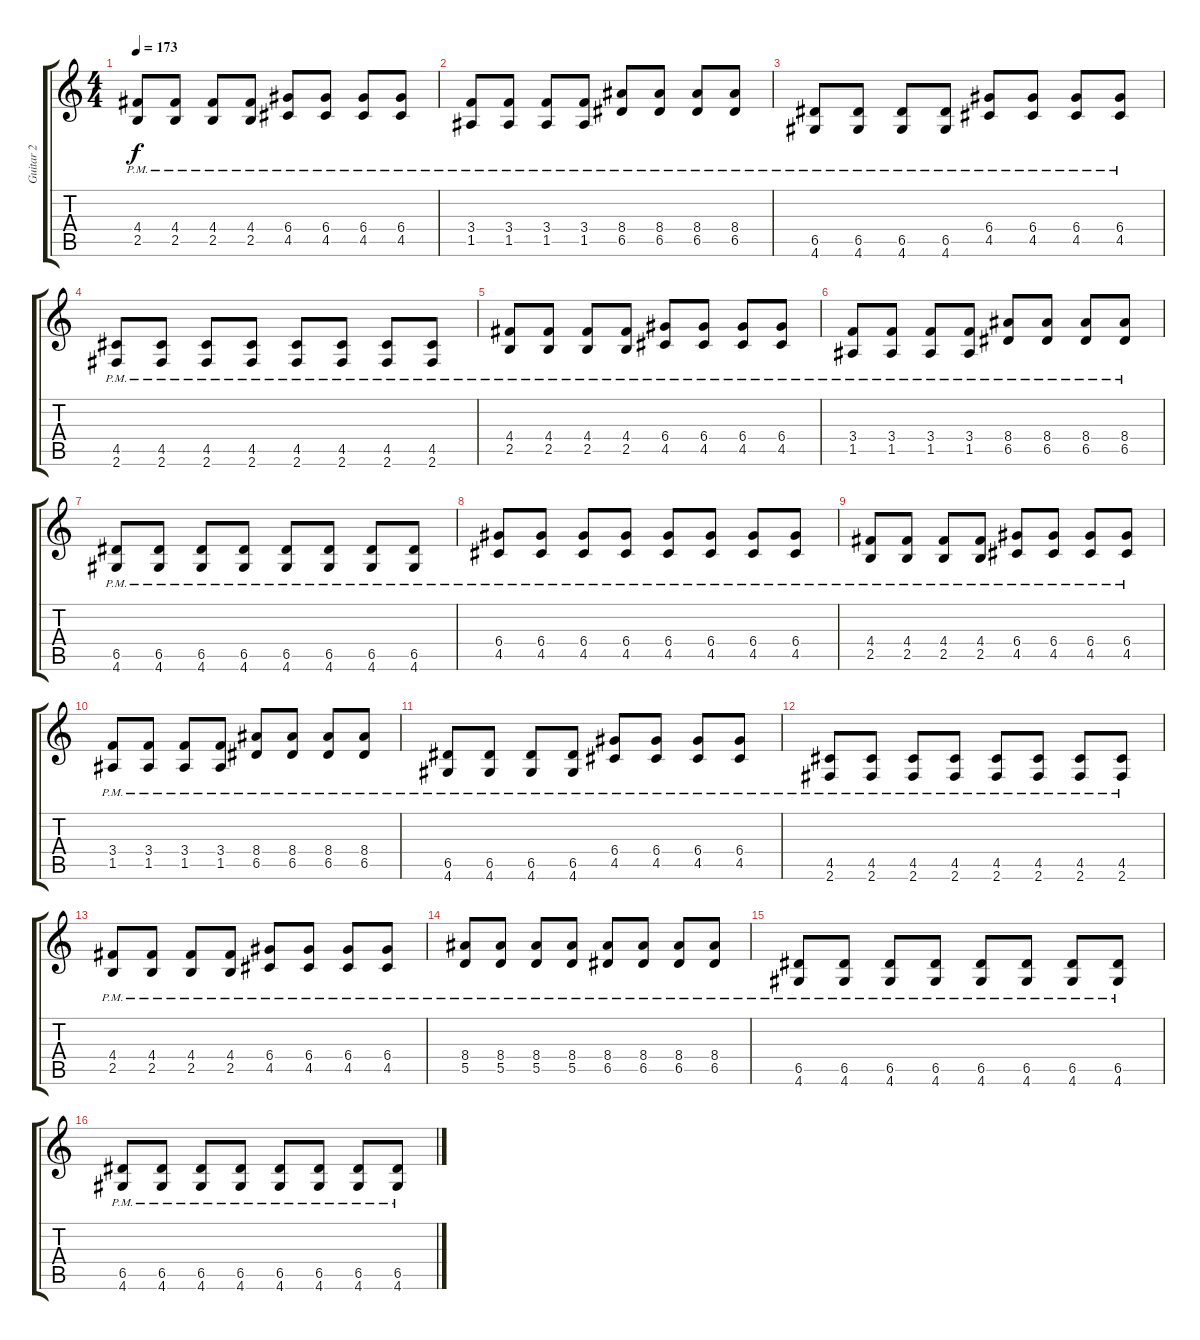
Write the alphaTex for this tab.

\track ("Guitar 2" "Guitar 2") {instrument overdrivenguitar}
\staff {score tabs}
\tuning (E4 B3 G3 D3 A2 E2) {hide}
\ts (4 4)
\tempo 173
\clef g2
\ks c
(4.4{pm} 2.5{pm}).8{dy f} (4.4{pm} 2.5{pm}).8 (4.4{pm} 2.5{pm}).8 (4.4{pm} 2.5{pm}).8 (6.4{pm} 4.5{pm}).8 (6.4{pm} 4.5{pm}).8 (6.4{pm} 4.5{pm}).8 (6.4{pm} 4.5{pm}).8 |
(3.4{pm} 1.5{pm}).8 (3.4{pm} 1.5{pm}).8 (3.4{pm} 1.5{pm}).8 (3.4{pm} 1.5{pm}).8 (8.4{pm} 6.5{pm}).8 (8.4{pm} 6.5{pm}).8 (8.4{pm} 6.5{pm}).8 (8.4{pm} 6.5{pm}).8 |
(6.5{pm} 4.6{pm}).8 (6.5{pm} 4.6{pm}).8 (6.5{pm} 4.6{pm}).8 (6.5{pm} 4.6{pm}).8 (6.4{pm} 4.5{pm}).8 (6.4{pm} 4.5{pm}).8 (6.4{pm} 4.5{pm}).8 (6.4{pm} 4.5{pm}).8 |
(4.5{pm} 2.6{pm}).8 (4.5{pm} 2.6{pm}).8 (4.5{pm} 2.6{pm}).8 (4.5{pm} 2.6{pm}).8 (4.5{pm} 2.6{pm}).8 (4.5{pm} 2.6{pm}).8 (4.5{pm} 2.6{pm}).8 (4.5{pm} 2.6{pm}).8 |
(4.4{pm} 2.5{pm}).8 (4.4{pm} 2.5{pm}).8 (4.4{pm} 2.5{pm}).8 (4.4{pm} 2.5{pm}).8 (6.4{pm} 4.5{pm}).8 (6.4{pm} 4.5{pm}).8 (6.4{pm} 4.5{pm}).8 (6.4{pm} 4.5{pm}).8 |
(3.4{pm} 1.5{pm}).8 (3.4{pm} 1.5{pm}).8 (3.4{pm} 1.5{pm}).8 (3.4{pm} 1.5{pm}).8 (8.4{pm} 6.5{pm}).8 (8.4{pm} 6.5{pm}).8 (8.4{pm} 6.5{pm}).8 (8.4{pm} 6.5{pm}).8 |
(6.5{pm} 4.6{pm}).8 (6.5{pm} 4.6{pm}).8 (6.5{pm} 4.6{pm}).8 (6.5{pm} 4.6{pm}).8 (6.5{pm} 4.6{pm}).8 (6.5{pm} 4.6{pm}).8 (6.5{pm} 4.6{pm}).8 (6.5{pm} 4.6{pm}).8 |
(6.4{pm} 4.5{pm}).8 (6.4{pm} 4.5{pm}).8 (6.4{pm} 4.5{pm}).8 (6.4{pm} 4.5{pm}).8 (6.4{pm} 4.5{pm}).8 (6.4{pm} 4.5{pm}).8 (6.4{pm} 4.5{pm}).8 (6.4{pm} 4.5{pm}).8 |
(4.4{pm} 2.5{pm}).8 (4.4{pm} 2.5{pm}).8 (4.4{pm} 2.5{pm}).8 (4.4{pm} 2.5{pm}).8 (6.4{pm} 4.5{pm}).8 (6.4{pm} 4.5{pm}).8 (6.4{pm} 4.5{pm}).8 (6.4{pm} 4.5{pm}).8 |
(3.4{pm} 1.5{pm}).8 (3.4{pm} 1.5{pm}).8 (3.4{pm} 1.5{pm}).8 (3.4{pm} 1.5{pm}).8 (8.4{pm} 6.5{pm}).8 (8.4{pm} 6.5{pm}).8 (8.4{pm} 6.5{pm}).8 (8.4{pm} 6.5{pm}).8 |
(6.5{pm} 4.6{pm}).8 (6.5{pm} 4.6{pm}).8 (6.5{pm} 4.6{pm}).8 (6.5{pm} 4.6{pm}).8 (6.4{pm} 4.5{pm}).8 (6.4{pm} 4.5{pm}).8 (6.4{pm} 4.5{pm}).8 (6.4{pm} 4.5{pm}).8 |
(4.5{pm} 2.6{pm}).8 (4.5{pm} 2.6{pm}).8 (4.5{pm} 2.6{pm}).8 (4.5{pm} 2.6{pm}).8 (4.5{pm} 2.6{pm}).8 (4.5{pm} 2.6{pm}).8 (4.5{pm} 2.6{pm}).8 (4.5{pm} 2.6{pm}).8 |
(4.4{pm} 2.5{pm}).8 (4.4{pm} 2.5{pm}).8 (4.4{pm} 2.5{pm}).8 (4.4{pm} 2.5{pm}).8 (6.4{pm} 4.5{pm}).8 (6.4{pm} 4.5{pm}).8 (6.4{pm} 4.5{pm}).8 (6.4{pm} 4.5{pm}).8 |
(8.4{pm} 5.5{pm}).8 (8.4{pm} 5.5{pm}).8 (8.4{pm} 5.5{pm}).8 (8.4{pm} 5.5{pm}).8 (8.4{pm} 6.5{pm}).8 (8.4{pm} 6.5{pm}).8 (8.4{pm} 6.5{pm}).8 (8.4{pm} 6.5{pm}).8 |
(6.5{pm} 4.6{pm}).8 (6.5{pm} 4.6{pm}).8 (6.5{pm} 4.6{pm}).8 (6.5{pm} 4.6{pm}).8 (6.5{pm} 4.6{pm}).8 (6.5{pm} 4.6{pm}).8 (6.5{pm} 4.6{pm}).8 (6.5{pm} 4.6{pm}).8 |
(6.5{pm} 4.6{pm}).8 (6.5{pm} 4.6{pm}).8 (6.5{pm} 4.6{pm}).8 (6.5{pm} 4.6{pm}).8 (6.5{pm} 4.6{pm}).8 (6.5{pm} 4.6{pm}).8 (6.5{pm} 4.6{pm}).8 (6.5{pm} 4.6{pm}).8
